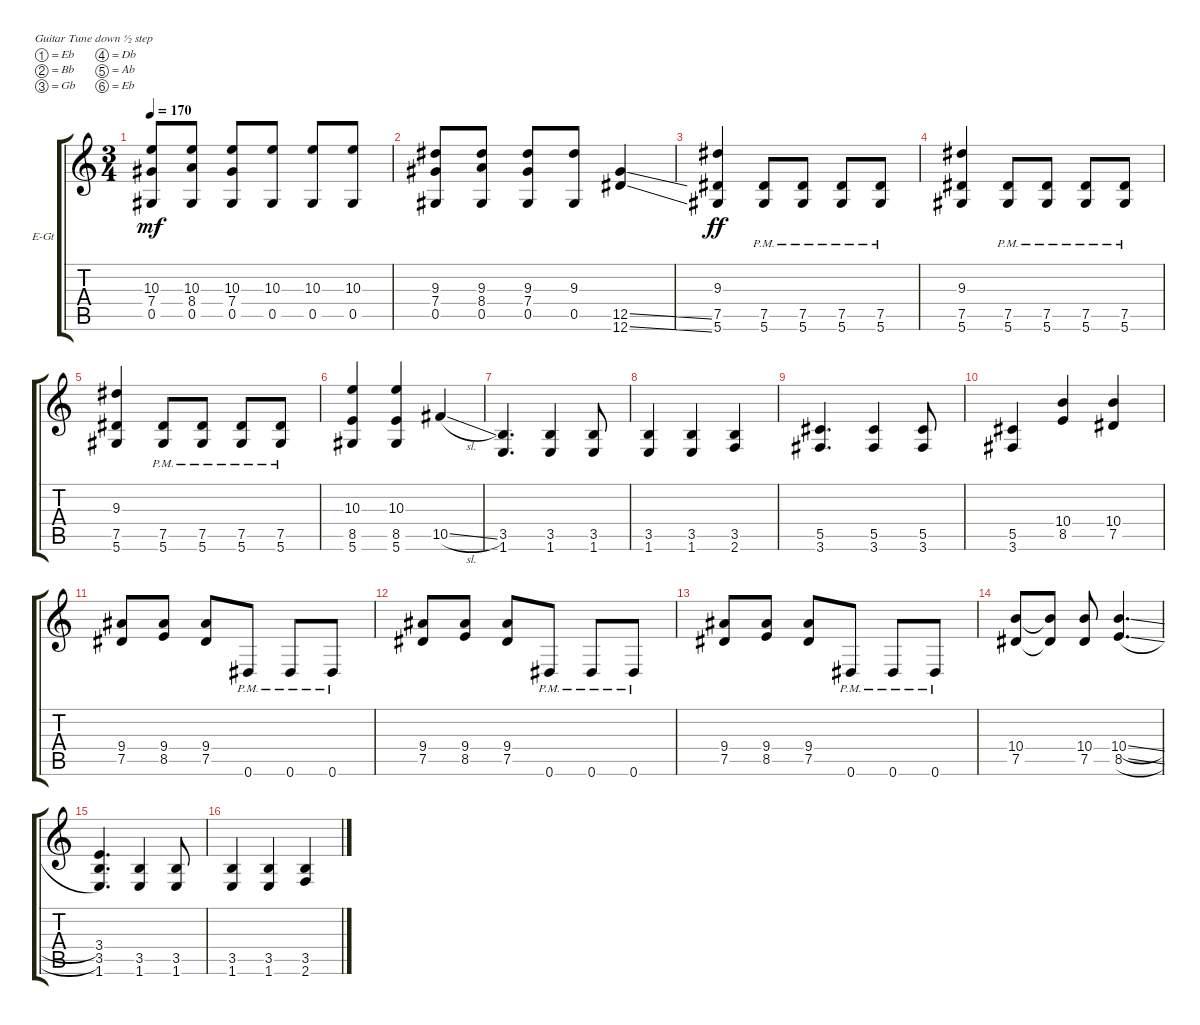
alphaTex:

\bracketExtendMode groupsimilarinstruments
\firstSystemTrackNameOrientation horizontal
\otherSystemsTrackNameOrientation horizontal
\track ("Kaleb - Rhythm" "E-Gt") {instrument distortionguitar}
\staff {score tabs}
\tuning (Eb4 Bb3 Gb3 Db3 Ab2 Eb2)
\ts (3 4)
\tempo 170
\clef g2
\ks c
(7.4 0.5 10.3).8{dy mf} (8.4 0.5 10.3).8 (7.4 0.5 10.3).8 (0.5 10.3).8 (0.5 10.3).8 (0.5 10.3).8 |
(0.5 9.3 7.4).8 (0.5 9.3 8.4).8 (0.5 9.3 7.4).8 (0.5 9.3).8 (12.5{ss} 12.6{ss}).4 |
(5.6 7.5 9.3).4{dy ff} (5.6{pm} 7.5{pm}).8 (5.6{pm} 7.5{pm}).8 (5.6{pm} 7.5{pm}).8 (5.6{pm} 7.5{pm}).8 |
(5.6 7.5 9.3).4 (5.6{pm} 7.5{pm}).8 (5.6{pm} 7.5{pm}).8 (5.6{pm} 7.5{pm}).8 (5.6{pm} 7.5{pm}).8 |
(5.6 7.5 9.3).4 (5.6{pm} 7.5{pm}).8 (5.6{pm} 7.5{pm}).8 (5.6{pm} 7.5{pm}).8 (5.6{pm} 7.5{pm}).8 |
(5.6 8.5 10.3).4 (5.6 8.5 10.3).4 10.5{sl}.4 |
(1.6 3.5).4{d} (1.6 3.5).4 (1.6 3.5).8 |
(1.6 3.5).4 (1.6 3.5).4 (2.6 3.5).4 |
(3.6 5.5).4{d} (3.6 5.5).4 (3.6 5.5).8 |
(3.6 5.5).4 (8.5 10.4).4 (7.5 10.4).4 |
(7.5 9.4).8 (8.5 9.4).8 (7.5 9.4).8 0.6{pm}.8 0.6{pm}.8 0.6{pm}.8 |
(7.5 9.4).8 (8.5 9.4).8 (7.5 9.4).8 0.6{pm}.8 0.6{pm}.8 0.6{pm}.8 |
(7.5 9.4).8 (8.5 9.4).8 (7.5 9.4).8 0.6{pm}.8 0.6{pm}.8 0.6{pm}.8 |
(10.4 7.5).8 (10.4{t} 7.5{t}).8 (10.4 7.5).8 (10.4{sl} 8.5{sl}).4{d} |
(1.6 3.5 3.4).4{d} (1.6 3.5).4 (1.6 3.5).8 |
(1.6 3.5).4 (1.6 3.5).4 (2.6 3.5).4
